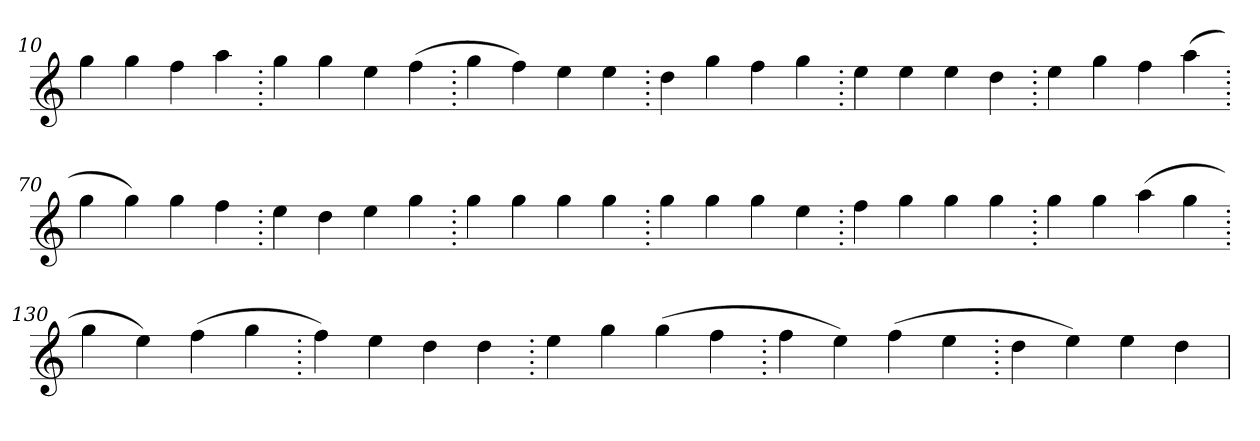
**kern
*part1
*staff1
*clefG2
=10.
4gg
4gg
4ff
4aa
=20.
4gg
4gg
4ee
(>4ff
=30.
4gg
4ff)
4ee
4ee
=40.
4dd
4gg
4ff
4gg
=50.
4ee
4ee
4ee
4dd
=60.
4ee
4gg
4ff
(>4aa
=70.
4gg
4gg)
4gg
4ff
=80.
4ee
4dd
4ee
4gg
=90.
4gg
4gg
4gg
4gg
=100.
4gg
4gg
4gg
4ee
=110.
4ff
4gg
4gg
4gg
=120.
4gg
4gg
(>4aa
4gg
=130.
4gg
4ee)
(>4ff
4gg
=140.
4ff)
4ee
4dd
4dd
=150.
4ee
4gg
(>4gg
4ff
=160.
4ff
4ee)
(>4ff
4ee
=170.
4dd
4ee)
4ee
4dd
=
*-
